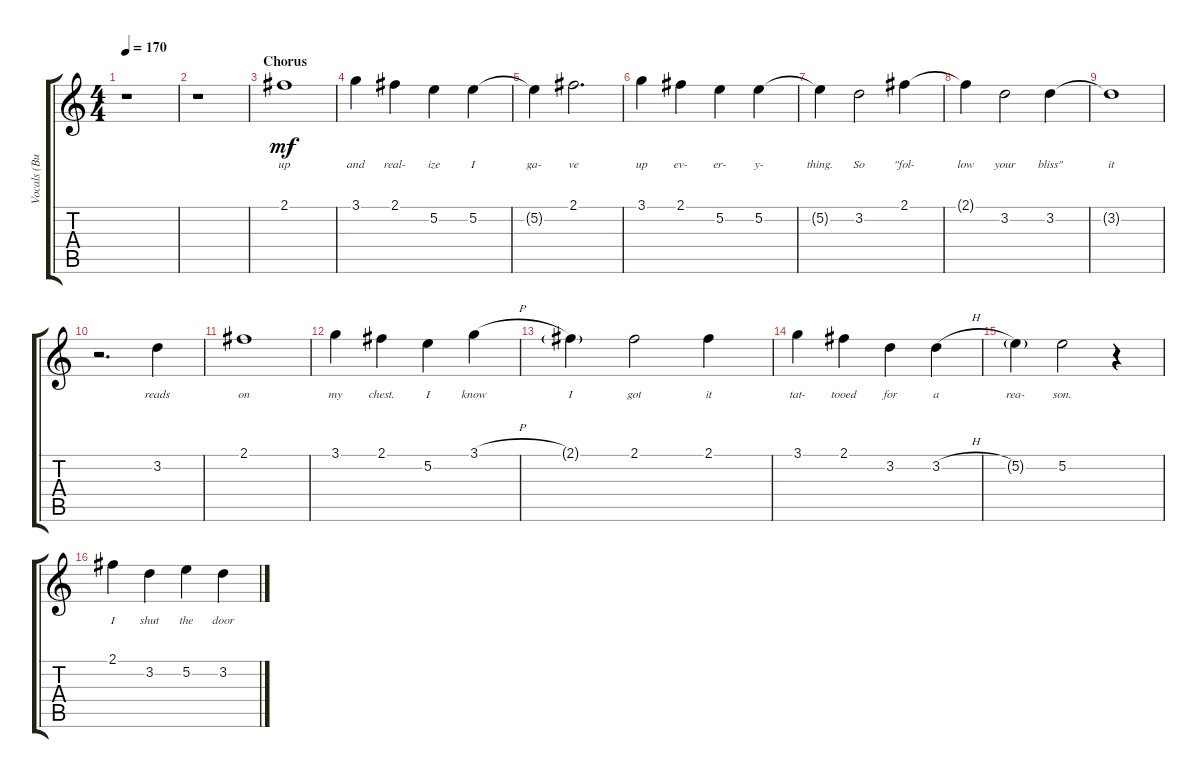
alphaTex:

\track ("Vocals (Buddy Nielsen)" "Vocals (Bu") {instrument overdrivenguitar}
\staff {score tabs}
\tuning (E4 B3 G3 D3 A2 E2) {hide}
\ts (4 4)
\tempo 170
\clef g2
\ks c
r.1{dy mf} |
r.1 |
\section ("" "Chorus")
2.1.1{lyrics (0 "up") lyrics (1 "") lyrics (2 "") lyrics (3 "") lyrics (4 "")} |
3.1.4{lyrics (0 "and") lyrics (1 "") lyrics (2 "") lyrics (3 "") lyrics (4 "")} 2.1.4{lyrics (0 "real-") lyrics (1 "") lyrics (2 "") lyrics (3 "") lyrics (4 "")} 5.2.4{lyrics (0 "ize") lyrics (1 "") lyrics (2 "") lyrics (3 "") lyrics (4 "")} 5.2.4{lyrics (0 "I") lyrics (1 "") lyrics (2 "") lyrics (3 "") lyrics (4 "")} |
5.2{t}.4{lyrics (0 "ga-") lyrics (1 "") lyrics (2 "") lyrics (3 "") lyrics (4 "")} 2.1.2{d lyrics (0 "ve") lyrics (1 "") lyrics (2 "") lyrics (3 "") lyrics (4 "")} |
3.1.4{lyrics (0 "up") lyrics (1 "") lyrics (2 "") lyrics (3 "") lyrics (4 "")} 2.1.4{lyrics (0 "ev-") lyrics (1 "") lyrics (2 "") lyrics (3 "") lyrics (4 "")} 5.2.4{lyrics (0 "er-") lyrics (1 "") lyrics (2 "") lyrics (3 "") lyrics (4 "")} 5.2.4{lyrics (0 "y-") lyrics (1 "") lyrics (2 "") lyrics (3 "") lyrics (4 "")} |
5.2{t}.4{lyrics (0 "thing.") lyrics (1 "") lyrics (2 "") lyrics (3 "") lyrics (4 "")} 3.2.2{lyrics (0 "So") lyrics (1 "") lyrics (2 "") lyrics (3 "") lyrics (4 "")} 2.1.4{lyrics (0 "\"fol-") lyrics (1 "") lyrics (2 "") lyrics (3 "") lyrics (4 "")} |
2.1{t}.4{lyrics (0 "low") lyrics (1 "") lyrics (2 "") lyrics (3 "") lyrics (4 "")} 3.2.2{lyrics (0 "your") lyrics (1 "") lyrics (2 "") lyrics (3 "") lyrics (4 "")} 3.2.4{lyrics (0 "bliss\"") lyrics (1 "") lyrics (2 "") lyrics (3 "") lyrics (4 "")} |
3.2{t}.1{lyrics (0 "it") lyrics (1 "") lyrics (2 "") lyrics (3 "") lyrics (4 "")} |
r.2{d} 3.2.4{lyrics (0 "reads") lyrics (1 "") lyrics (2 "") lyrics (3 "") lyrics (4 "")} |
2.1.1{lyrics (0 "on") lyrics (1 "") lyrics (2 "") lyrics (3 "") lyrics (4 "")} |
3.1.4{lyrics (0 "my") lyrics (1 "") lyrics (2 "") lyrics (3 "") lyrics (4 "")} 2.1.4{lyrics (0 "chest.") lyrics (1 "") lyrics (2 "") lyrics (3 "") lyrics (4 "")} 5.2.4{lyrics (0 "I") lyrics (1 "") lyrics (2 "") lyrics (3 "") lyrics (4 "")} 3.1{h}.4{lyrics (0 "know") lyrics (1 "") lyrics (2 "") lyrics (3 "") lyrics (4 "")} |
2.1{g}.4{lyrics (0 "I") lyrics (1 "") lyrics (2 "") lyrics (3 "") lyrics (4 "")} 2.1.2{lyrics (0 "got") lyrics (1 "") lyrics (2 "") lyrics (3 "") lyrics (4 "")} 2.1.4{lyrics (0 "it") lyrics (1 "") lyrics (2 "") lyrics (3 "") lyrics (4 "")} |
3.1.4{lyrics (0 "tat-") lyrics (1 "") lyrics (2 "") lyrics (3 "") lyrics (4 "")} 2.1.4{lyrics (0 "tooed") lyrics (1 "") lyrics (2 "") lyrics (3 "") lyrics (4 "")} 3.2.4{lyrics (0 "for") lyrics (1 "") lyrics (2 "") lyrics (3 "") lyrics (4 "")} 3.2{h}.4{lyrics (0 "a") lyrics (1 "") lyrics (2 "") lyrics (3 "") lyrics (4 "")} |
5.2{g}.4{lyrics (0 "rea-") lyrics (1 "") lyrics (2 "") lyrics (3 "") lyrics (4 "")} 5.2.2{lyrics (0 "son.") lyrics (1 "") lyrics (2 "") lyrics (3 "") lyrics (4 "")} r.4 |
2.1.4{lyrics (0 "I") lyrics (1 "") lyrics (2 "") lyrics (3 "") lyrics (4 "")} 3.2.4{lyrics (0 "shut") lyrics (1 "") lyrics (2 "") lyrics (3 "") lyrics (4 "")} 5.2.4{lyrics (0 "the") lyrics (1 "") lyrics (2 "") lyrics (3 "") lyrics (4 "")} 3.2.4{lyrics (0 "door") lyrics (1 "") lyrics (2 "") lyrics (3 "") lyrics (4 "")}
